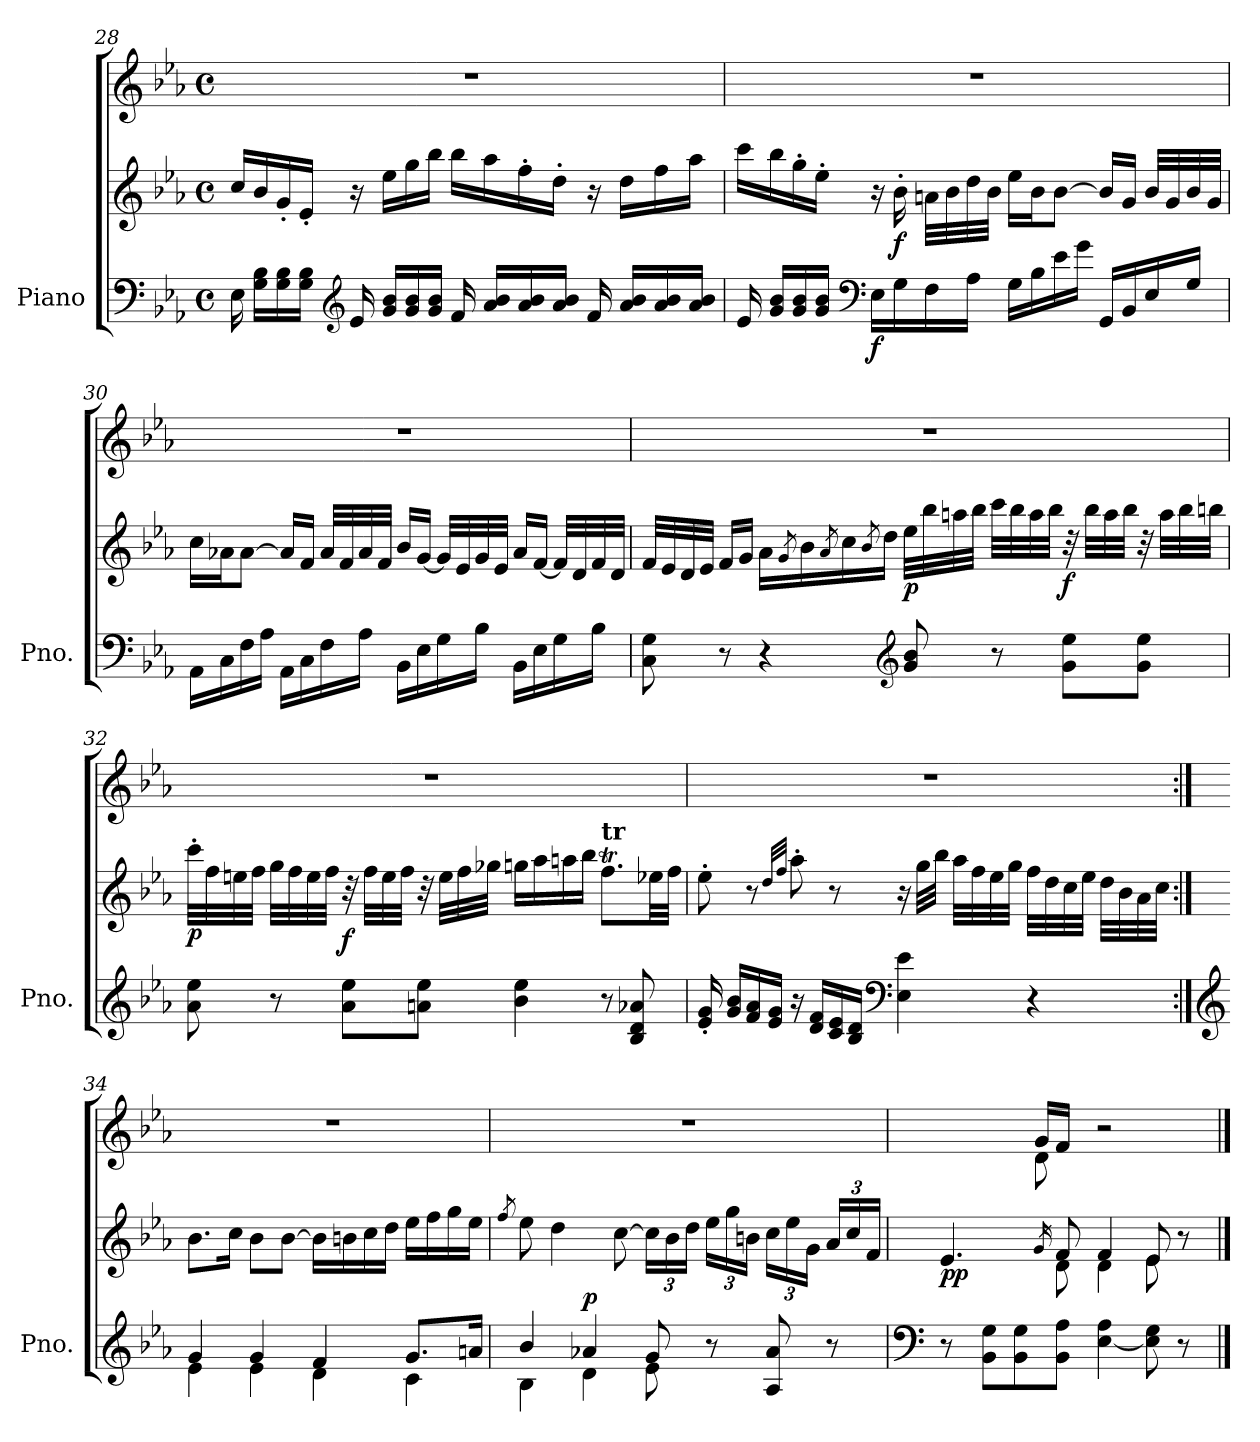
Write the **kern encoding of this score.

**kern	**kern	**kern	**dynam
*part1	*part1	*part1	*part1
*staff3	*staff2	*staff1	*staff1/2/3
*I"Piano	*	*	*
*I'Pno.	*	*	*
*clefF4	*clefG2	*clefG2	*
*k[b-e-a-]	*k[b-e-a-]	*k[b-e-a-]	*
*M4/4	*M4/4	*M4/4	*
*met(c)	*met(c)	*met(c)	*
=28	=28	=28	=28
16E-\	16cc/LL	1r	.
16G\ 16B-\LL	16b-/	.	.
16G\ 16B-\	16g'/	.	.
16G\ 16B-\JJ	16e-'/JJ	.	.
*clefG2	*	*	*
16e-/	16r	.	.
16g/ 16b-/LL	16ee-\LL	.	.
16g/ 16b-/	16gg\	.	.
16g/ 16b-/JJ	16bb-\JJ	.	.
16f/	16bb-\LL	.	.
16a-/ 16b-/LL	16aa-\	.	.
16a-/ 16b-/	16ff'\	.	.
16a-/ 16b-/JJ	16dd'\JJ	.	.
16f/	16r	.	.
16a-/ 16b-/LL	16dd\LL	.	.
16a-/ 16b-/	16ff\	.	.
16a-/ 16b-/JJ	16aa-\JJ	.	.
!!LO:LB:g=z
=29	=29	=29	=29
16e-/	16ccc\LL	1r	.
16g/ 16b-/LL	16bb-\	.	.
16g/ 16b-/	16gg'\	.	.
16g/ 16b-/JJ	16ee-'\JJ	.	.
*clefF4	*	*	*
!	!	!	!LO:DY:b=3
16E->\LL	16r	.	f
!	!	!	!LO:DY:b=2
16G\	16b-'\	.	f
16F>\	32an\LLL	.	.
.	32b-\	.	.
16A->\JJ	32dd\	.	.
.	32b-\JJJ	.	.
16G\LL	16ee-\LL	.	.
16B-\	16b-\J	.	.
16e-\	[8b-\J	.	.
16g\JJ	.	.	.
16GG/LL	16b-/LL]	.	.
16BB-/	16g/JJ	.	.
16E-/	32b-/LLL	.	.
.	32g/	.	.
16G/JJ	32b-/	.	.
.	32g/JJJ	.	.
=30	=30	=30	=30
16AA-\LL	16cc\LL	1r	.
16C\	16a-X\J	.	.
16F\	[8a-\J	.	.
16A-\JJ	.	.	.
16AA-\LL	16a-/LL]	.	.
16C\	16f/JJ	.	.
16F\	32a-/LLL	.	.
.	32f/	.	.
16A-\JJ	32a-/	.	.
.	32f/JJJ	.	.
16BB-\LL	16b-/LL	.	.
16E-\	[16g/JJ	.	.
16G\	32g/LLL]	.	.
.	32e-/	.	.
16B-\JJ	32g/	.	.
.	32e-/JJJ	.	.
16BB-\LL	16a-/LL	.	.
16E-\	[16f/JJ	.	.
16G\	32f/LLL]	.	.
.	32d/	.	.
16B-\JJ	32f/	.	.
.	32d/JJJ	.	.
!!LO:LB:g=z
=31	=31	=31	=31
8C\ 8G\	32f/LLL	1r	.
.	32e-/	.	.
.	32d/	.	.
.	32e-/JJJ	.	.
8r	16f/LL	.	.
.	16g/JJ	.	.
4r	16a-\LL	.	.
.	8qg/	.	.
.	16b-\	.	.
.	8qa-/	.	.
.	16cc\	.	.
.	8qb-/	.	.
.	16dd\JJ	.	.
*clefG2	*	*	*
!	!	!	!LO:DY:b=2
8g/ 8b-/	32ee-\LLL	.	p
.	32bb-\	.	.
.	32aan\	.	.
.	32bb-\JJJ	.	.
8r	32ccc\LLL	.	.
.	32bb-\	.	.
.	32aa\	.	.
.	32bb-\JJJ	.	.
!	!	!	!LO:DY:b=2
8g\ 8ee-\L	32r	.	f
.	32bb-\LLL	.	.
.	32aa\	.	.
.	32bb-\JJJ	.	.
8g\ 8ee-\J	32r	.	.
.	32aa\LLL	.	.
.	32bb-\	.	.
.	32bbn\JJJ	.	.
!!LO:LB:g=z
=32	=32	=32	=32
!	!	!	!LO:DY:b=2
8a-\ 8ee-\	32ccc'\LLL	1r	p
.	32ff\	.	.
.	32een\	.	.
.	32ff\JJJ	.	.
8r	32gg\LLL	.	.
.	32ff\	.	.
.	32ee\	.	.
.	32ff\JJJ	.	.
!	!	!	!LO:DY:b=2
8a-\ 8ee-\L	32r	.	f
.	32ff\LLL	.	.
.	32ee\	.	.
.	32ff\JJJ	.	.
8an\ 8ee-\J	32r	.	.
.	32ee\LLL	.	.
.	32ff\	.	.
.	32gg-X\JJJ	.	.
4b-\ 4ee-\	16ggn\LL	.	.
.	16aa-\	.	.
.	16aan\	.	.
.	16bb-\JJ	.	.
!	!LO:TX:a:B:t=tr	!	!
8r	8.ffT\L	.	.
8B-/ 8d/ 8a-X/	.	.	.
.	32ee-X\LL	.	.
.	32ff\JJJ	.	.
=33	=33	=33	=33
16e-/' 16g/'	8ee-'\	1r	.
16g/ 16b-/LL	.	.	.
16f/ 16a-/	8r	.	.
16e-/ 16g/JJ	.	.	.
.	32qdd/LLL	.	.
.	32qff/JJJ	.	.
16r	8aa-'\	.	.
16d/ 16f/LL	.	.	.
16c/ 16e-/	8r	.	.
16B-/ 16d/JJ	.	.	.
*clefF4	*	*	*
4E-\ 4e-\	16r	.	.
.	32gg\LLL	.	.
.	32bb-\JJJ	.	.
.	32aa-\LLL	.	.
.	32ff\	.	.
.	32ee-\	.	.
.	32gg\JJJ	.	.
4r	32ff\LLL	.	.
.	32dd\	.	.
.	32cc\	.	.
.	32ee-\JJJ	.	.
.	32dd\LLL	.	.
.	32b-\	.	.
.	32a-\	.	.
.	32cc\JJJ	.	.
!!LO:LB:g=z
=34:|!	=34:|!	=34:|!	=34:|!
*clefG2	*	*	*
*^	*	*	*
4e-\	4g/	8.b-\L	1r	.
.	.	16cc\Jk	.	.
4e-\	4g/	8b-\L	.	.
.	.	[8b-\J	.	.
4d\	4f/	16b-\LL]	.	.
.	.	16bn\	.	.
.	.	16cc\	.	.
.	.	16dd\JJ	.	.
4c\	8.g/L	16ee-\LL	.	.
.	.	16ff\	.	.
.	.	16gg\	.	.
.	16an/Jk	16ee-\JJ	.	.
=35	=35	=35	=35	=35
.	.	8qff/	.	.
4B-\	4b-/	8ee-\	1r	.
.	.	4dd\	.	.
!	!	!	!	!LO:DY:a=3
4d\	4a-X/	.	.	p
.	.	[8cc\	.	.
*	*	*Xbrackettup	*	*
8e-\	8g/	24cc\LL]	.	.
.	.	24b-\	.	.
.	.	24dd\JJ	.	.
4.ryy	8r	24ee-\LL	.	.
.	.	24gg\	.	.
.	.	24bn\JJ	.	.
.	8A-/ 8a-/	24cc\LL	.	.
.	.	24ee-\	.	.
.	.	24g\JJ	.	.
.	8r	24a-/LL	.	.
.	.	24cc/	.	.
.	.	24f/JJ	.	.
*v	*v	*	*	*
=36	=36	=36	=36
*clefF4	*	*	*
*	*^	*^	*
!	!	!	!	!	!LO:DY:b=2
8r	4.e-/	4.ryy	4ryy	16ryy	pp
*	*	*	*v	*v	*
8BB-\ 8G\L	.	.	.	.
8BB-\ 8G\	.	.	16ryy	.
*	*	*	*^	*
.	.	.	16g/LL	8d\	.
.	16qg/	.	.	.	.
8BB-\ 8A-\J	8f/	8d\	16f/JJ	.	.
.	.	.	16ryy	2ryy	.
[4E-\ 4A-\	4f/	4d\	2r	.	.
8E-\] 8G\	8e-/	8e-\	.	.	.
8r	8r	8ryy	.	.	.
.	.	.	.	16ryy	.
*	*v	*v	*	*	*
*	*	*v	*v	*
==	==	==	==
*-	*-	*-	*-
